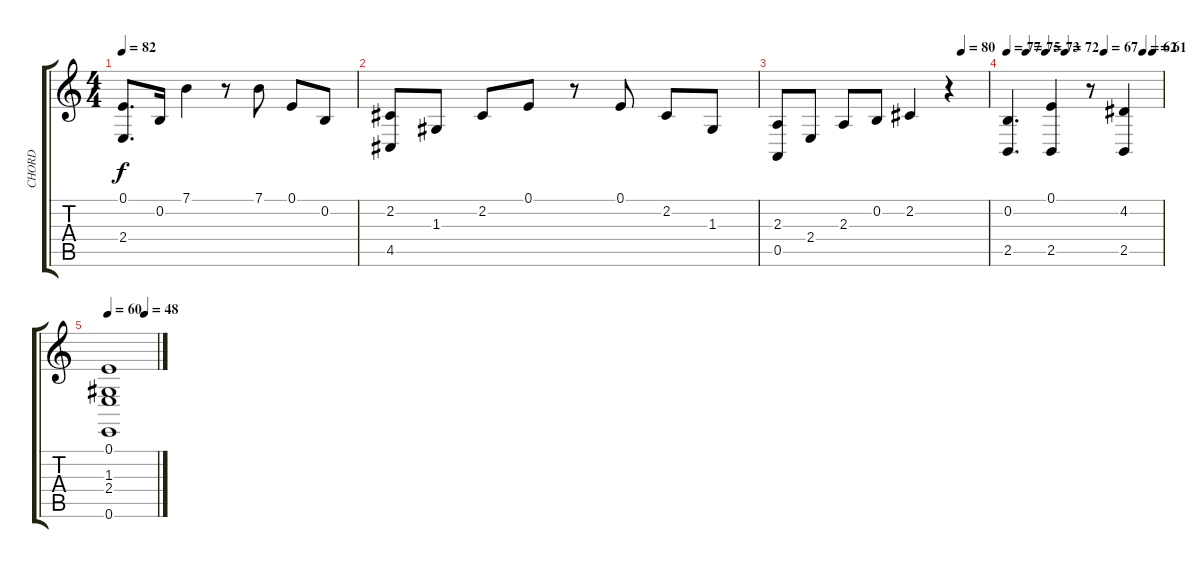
\track ("CHORD" "CHORD") {instrument electricpiano2}
\staff {score tabs}
\tuning (E4 B3 G3 D3 A2 E2) {hide}
\ts (4 4)
\tempo 82
\clef g2
\ks c
(0.1 2.4).8{d dy f} 0.2.16 7.1.4 r.8 7.1.8 0.1.8 0.2.8 |
(2.2 4.5).8 1.3.8 2.2.8 0.1.8 r.8 0.1.8 2.2.8 1.3.8 |
\tempo (80 0.875)
(2.3 0.5).8 2.4.8 2.3.8 0.2.8 2.2.4 r.4 |
\tempo 77
\tempo (75 0.125)
\tempo (73 0.25)
\tempo (72 0.375)
\tempo (67 0.625)
\tempo (62 0.875)
\tempo (61 0.9375)
(0.2 2.5).4{d} (0.1 2.5).4 r.8 (4.2 2.5).4 |
\tempo 60
\tempo (48 0.75)
(0.1 1.3 2.4 0.6).1
